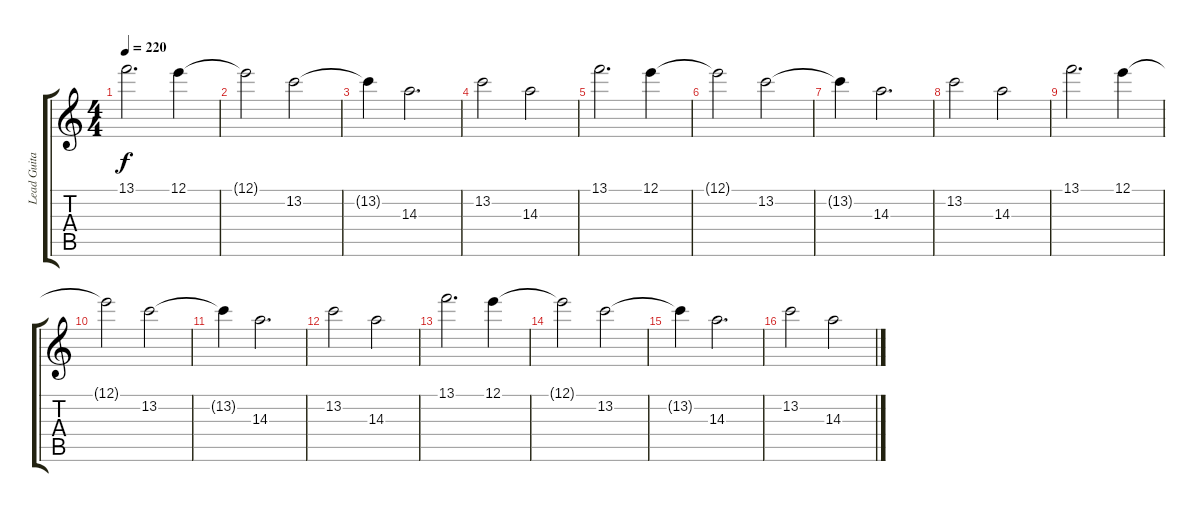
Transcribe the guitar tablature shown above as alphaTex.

\track ("Lead Guitar" "Lead Guita") {instrument electricguitarjazz}
\staff {score tabs}
\tuning (E4 B3 G3 D3 A2 D2) {hide}
\ts (4 4)
\tempo 220
\clef g2
\ks c
13.1.2{d dy f} 12.1.4 |
12.1{t}.2 13.2.2 |
13.2{t}.4 14.3.2{d} |
13.2.2 14.3.2 |
13.1.2{d} 12.1.4 |
12.1{t}.2 13.2.2 |
13.2{t}.4 14.3.2{d} |
13.2.2 14.3.2 |
13.1.2{d} 12.1.4 |
12.1{t}.2 13.2.2 |
13.2{t}.4 14.3.2{d} |
13.2.2 14.3.2 |
13.1.2{d} 12.1.4 |
12.1{t}.2 13.2.2 |
13.2{t}.4 14.3.2{d} |
13.2.2 14.3.2
